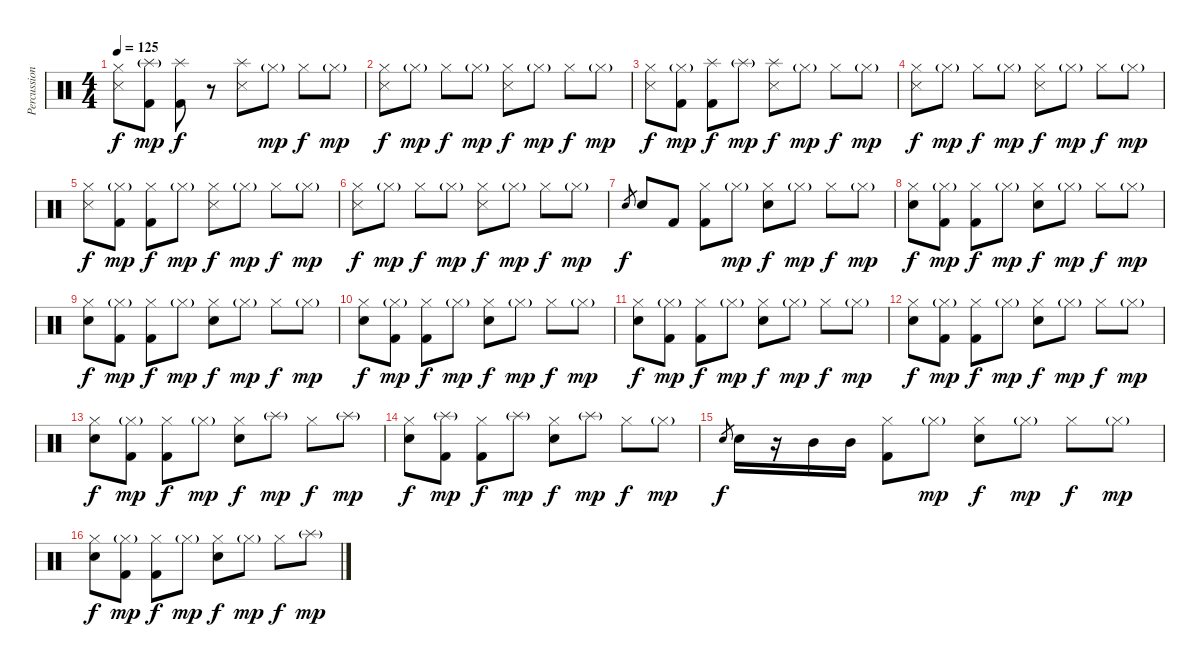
\track ("Percussion" "Percussion") {instrument percussion}
\staff {score}
\articulation defaults
\ts (4 4)
\tempo 125
\clef neutral
\ks c
("Hi-Hat (closed)" "Snare (side stick) 3").8{dy f} ("Splash (hit)"{g} "Kick (hit) 2").8{dy mp} ("Splash (hit)" "Kick (hit) 2").8{dy f} r.8 ("Splash (hit)" "Snare (side stick) 3").8 "Hi-Hat (closed)"{g}.8{dy mp} "Hi-Hat (closed)".8{dy f} "Hi-Hat (closed)"{g}.8{dy mp} |
("Hi-Hat (closed)" "Snare (side stick) 3").8{dy f} "Hi-Hat (closed)"{g}.8{dy mp} "Hi-Hat (closed)".8{dy f} "Hi-Hat (closed)"{g}.8{dy mp} ("Hi-Hat (closed)" "Snare (side stick) 3").8{dy f} "Hi-Hat (closed)"{g}.8{dy mp} "Hi-Hat (closed)".8{dy f} "Hi-Hat (closed)"{g}.8{dy mp} |
("Hi-Hat (closed)" "Snare (side stick) 3").8{dy f} ("Hi-Hat (closed)"{g} "Kick (hit) 2").8{dy mp} ("Splash (hit)" "Kick (hit) 2").8{dy f} "Splash (hit)"{g}.8{dy mp} ("Splash (hit)" "Snare (side stick) 3").8{dy f} "Hi-Hat (closed)"{g}.8{dy mp} "Hi-Hat (closed)".8{dy f} "Hi-Hat (closed)"{g}.8{dy mp} |
("Hi-Hat (closed)" "Snare (side stick) 3").8{dy f} "Hi-Hat (closed)"{g}.8{dy mp} "Hi-Hat (closed)".8{dy f} "Hi-Hat (closed)"{g}.8{dy mp} ("Hi-Hat (closed)" "Snare (side stick) 3").8{dy f} "Hi-Hat (closed)"{g}.8{dy mp} "Hi-Hat (closed)".8{dy f} "Hi-Hat (closed)"{g}.8{dy mp} |
("Hi-Hat (closed)" "Snare (side stick) 3").8{dy f} ("Hi-Hat (closed)"{g} "Kick (hit) 2").8{dy mp} ("Hi-Hat (closed)" "Kick (hit) 2").8{dy f} "Hi-Hat (closed)"{g}.8{dy mp} ("Hi-Hat (closed)" "Snare (side stick) 3").8{dy f} "Hi-Hat (closed)"{g}.8{dy mp} "Hi-Hat (closed)".8{dy f} "Hi-Hat (closed)"{g}.8{dy mp} |
("Hi-Hat (closed)" "Snare (side stick) 3").8{dy f} "Hi-Hat (closed)"{g}.8{dy mp} "Hi-Hat (closed)".8{dy f} "Hi-Hat (closed)"{g}.8{dy mp} ("Hi-Hat (closed)" "Snare (side stick) 3").8{dy f} "Hi-Hat (closed)"{g}.8{dy mp} "Hi-Hat (closed)".8{dy f} "Hi-Hat (closed)"{g}.8{dy mp} |
"Electric Snare (hit)".8{gr dy f} "Electric Snare (hit)".8 "Kick (hit) 2".8 ("Hi-Hat (closed)" "Kick (hit) 2").8 "Hi-Hat (closed)"{g}.8{dy mp} ("Hi-Hat (closed)" "Electric Snare (hit)").8{dy f} "Hi-Hat (closed)"{g}.8{dy mp} "Hi-Hat (closed)".8{dy f} "Hi-Hat (closed)"{g}.8{dy mp} |
("Hi-Hat (closed)" "Electric Snare (hit)").8{dy f} ("Hi-Hat (closed)"{g} "Kick (hit) 2").8{dy mp} ("Hi-Hat (closed)" "Kick (hit) 2").8{dy f} "Hi-Hat (closed)"{g}.8{dy mp} ("Hi-Hat (closed)" "Electric Snare (hit)").8{dy f} "Hi-Hat (closed)"{g}.8{dy mp} "Hi-Hat (closed)".8{dy f} "Hi-Hat (closed)"{g}.8{dy mp} |
("Hi-Hat (closed)" "Electric Snare (hit)").8{dy f} ("Hi-Hat (closed)"{g} "Kick (hit) 2").8{dy mp} ("Hi-Hat (closed)" "Kick (hit) 2").8{dy f} "Hi-Hat (closed)"{g}.8{dy mp} ("Hi-Hat (closed)" "Electric Snare (hit)").8{dy f} "Hi-Hat (closed)"{g}.8{dy mp} "Hi-Hat (closed)".8{dy f} "Hi-Hat (closed)"{g}.8{dy mp} |
("Hi-Hat (closed)" "Electric Snare (hit)").8{dy f} ("Hi-Hat (closed)"{g} "Kick (hit) 2").8{dy mp} ("Hi-Hat (closed)" "Kick (hit) 2").8{dy f} "Hi-Hat (closed)"{g}.8{dy mp} ("Hi-Hat (closed)" "Electric Snare (hit)").8{dy f} "Hi-Hat (closed)"{g}.8{dy mp} "Hi-Hat (closed)".8{dy f} "Hi-Hat (closed)"{g}.8{dy mp} |
("Hi-Hat (closed)" "Electric Snare (hit)").8{dy f} ("Hi-Hat (closed)"{g} "Kick (hit) 2").8{dy mp} ("Hi-Hat (closed)" "Kick (hit) 2").8{dy f} "Hi-Hat (closed)"{g}.8{dy mp} ("Hi-Hat (closed)" "Electric Snare (hit)").8{dy f} "Hi-Hat (closed)"{g}.8{dy mp} "Hi-Hat (closed)".8{dy f} "Hi-Hat (closed)"{g}.8{dy mp} |
("Hi-Hat (closed)" "Electric Snare (hit)").8{dy f} ("Hi-Hat (closed)"{g} "Kick (hit) 2").8{dy mp} ("Hi-Hat (closed)" "Kick (hit) 2").8{dy f} "Hi-Hat (closed)"{g}.8{dy mp} ("Hi-Hat (closed)" "Electric Snare (hit)").8{dy f} "Hi-Hat (closed)"{g}.8{dy mp} "Hi-Hat (closed)".8{dy f} "Hi-Hat (closed)"{g}.8{dy mp} |
("Hi-Hat (closed)" "Electric Snare (hit)").8{dy f} ("Hi-Hat (closed)"{g} "Kick (hit) 2").8{dy mp} ("Hi-Hat (closed)" "Kick (hit) 2").8{dy f} "Hi-Hat (closed)"{g}.8{dy mp} ("Hi-Hat (closed)" "Electric Snare (hit)").8{dy f} "Splash (hit)"{g}.8{dy mp} "Hi-Hat (closed)".8{dy f} "Splash (hit)"{g}.8{dy mp} |
("Hi-Hat (closed)" "Electric Snare (hit)").8{dy f} ("Splash (hit)"{g} "Kick (hit) 2").8{dy mp} ("Hi-Hat (closed)" "Kick (hit) 2").8{dy f} "Splash (hit)"{g}.8{dy mp} ("Hi-Hat (closed)" "Electric Snare (hit)").8{dy f} "Splash (hit)"{g}.8{dy mp} "Hi-Hat (closed)".8{dy f} "Hi-Hat (closed)"{g}.8{dy mp} |
"Electric Snare (hit)".8{gr dy f} "Electric Snare (hit)".16 r.16 "Mid Tom (hit)".16 "Mid Tom (hit)".16 ("Hi-Hat (closed)" "Kick (hit) 2").8 "Hi-Hat (closed)"{g}.8{dy mp} ("Hi-Hat (closed)" "Electric Snare (hit)").8{dy f} "Hi-Hat (closed)"{g}.8{dy mp} "Hi-Hat (closed)".8{dy f} "Hi-Hat (closed)"{g}.8{dy mp} |
("Hi-Hat (closed)" "Electric Snare (hit)").8{dy f} ("Hi-Hat (closed)"{g} "Kick (hit) 2").8{dy mp} ("Hi-Hat (closed)" "Kick (hit) 2").8{dy f} "Hi-Hat (closed)"{g}.8{dy mp} ("Hi-Hat (closed)" "Electric Snare (hit)").8{dy f} "Hi-Hat (closed)"{g}.8{dy mp} "Hi-Hat (closed)".8{dy f} "Splash (hit)"{g}.8{dy mp}
